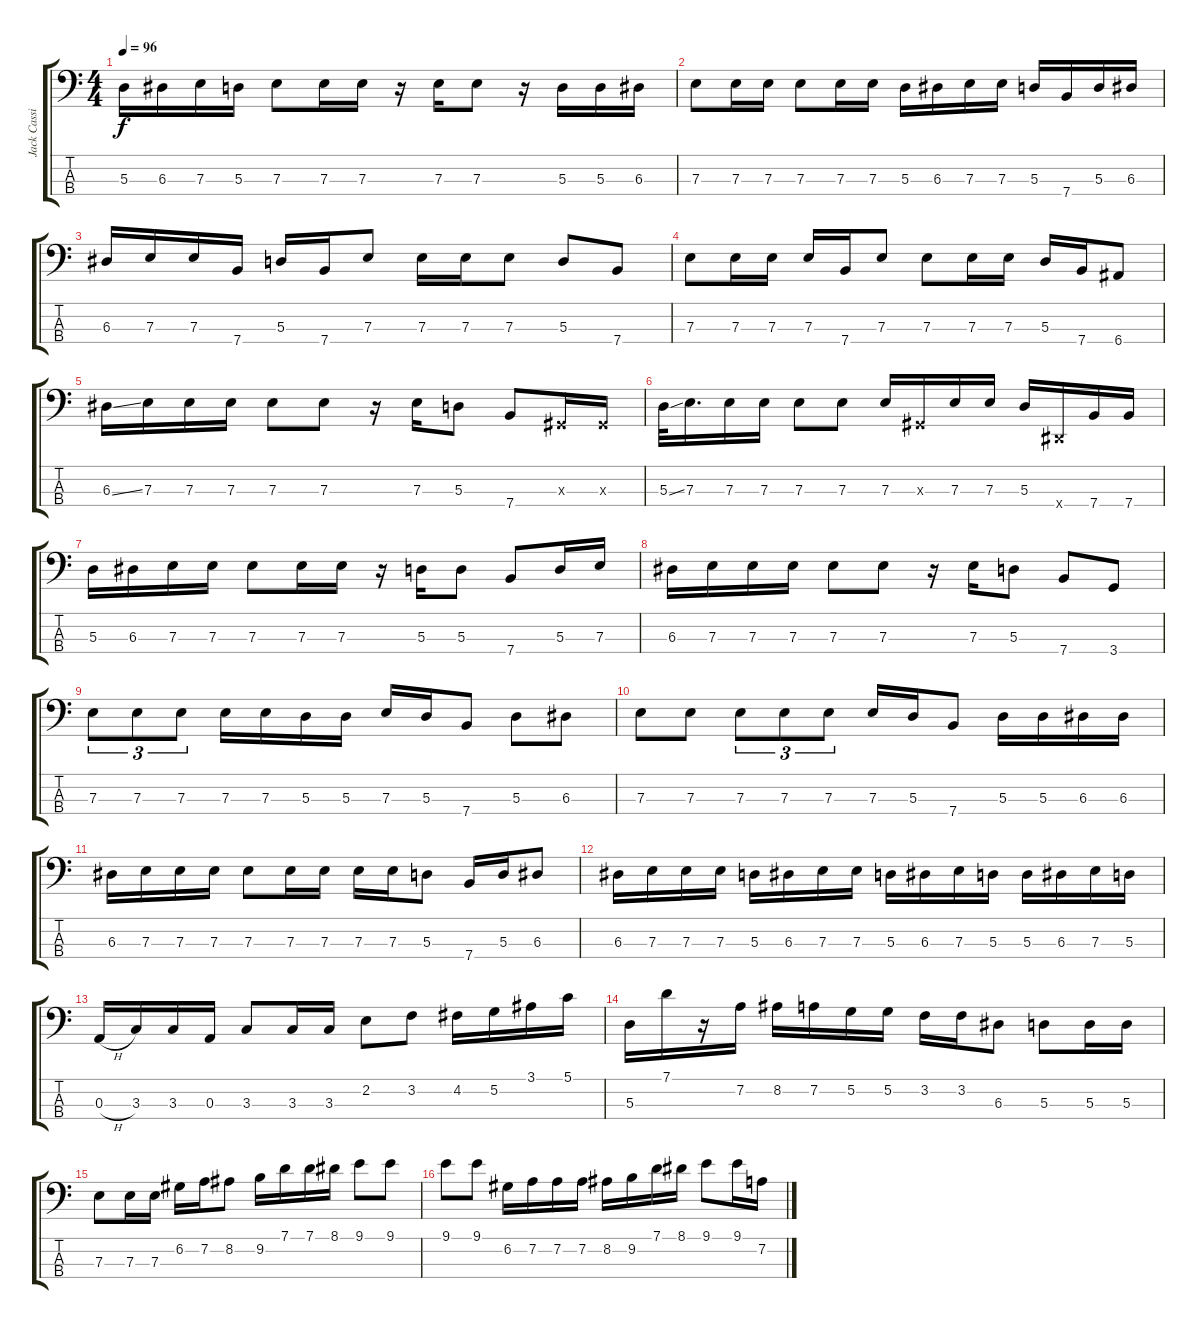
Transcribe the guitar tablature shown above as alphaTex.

\track ("Jack Cassidy" "Jack Cassi") {instrument electricbassfinger}
\staff {score tabs}
\tuning (G2 D2 A1 E1) {hide}
\ts (4 4)
\tempo 96
\clef f4
\ks c
5.3.16{dy f} 6.3.16 7.3.16 5.3.16 7.3.8 7.3.16 7.3.16 r.16 7.3.16 7.3.8 r.16 5.3.16 5.3.16 6.3.16 |
7.3.8 7.3.16 7.3.16 7.3.8 7.3.16 7.3.16 5.3.16 6.3.16 7.3.16 7.3.16 5.3.16 7.4.16 5.3.16 6.3.16 |
6.3.16 7.3.16 7.3.16 7.4.16 5.3.16 7.4.16 7.3.8 7.3.16 7.3.16 7.3.8 5.3.8 7.4.8 |
7.3.8 7.3.16 7.3.16 7.3.16 7.4.16 7.3.8 7.3.8 7.3.16 7.3.16 5.3.16 7.4.16 6.4.8 |
6.3{ss}.16 7.3.16 7.3.16 7.3.16 7.3.8 7.3.8 r.16 7.3.16 5.3.8 7.4.8 -1.3{x}.16 -1.3{x}.16 |
5.3{ss}.32 7.3.16{d} 7.3.16 7.3.16 7.3.8 7.3.8 7.3.16 -1.3{x}.16 7.3.16 7.3.16 5.3.16 -1.4{x}.16 7.4.16 7.4.16 |
5.3.16 6.3.16 7.3.16 7.3.16 7.3.8 7.3.16 7.3.16 r.16 5.3.16 5.3.8 7.4.8 5.3.16 7.3.16 |
6.3.16 7.3.16 7.3.16 7.3.16 7.3.8 7.3.8 r.16 7.3.16 5.3.8 7.4.8 3.4.8 |
7.3.8{tu (3 2)} 7.3.8{tu (3 2)} 7.3.8{tu (3 2)} 7.3.16 7.3.16 5.3.16 5.3.16 7.3.16 5.3.16 7.4.8 5.3.8 6.3.8 |
7.3.8 7.3.8 7.3.8{tu (3 2)} 7.3.8{tu (3 2)} 7.3.8{tu (3 2)} 7.3.16 5.3.16 7.4.8 5.3.16 5.3.16 6.3.16 6.3.16 |
6.3.16 7.3.16 7.3.16 7.3.16 7.3.8 7.3.16 7.3.16 7.3.16 7.3.16 5.3.8 7.4.16 5.3.16 6.3.8 |
6.3.16 7.3.16 7.3.16 7.3.16 5.3.16 6.3.16 7.3.16 7.3.16 5.3.16 6.3.16 7.3.16 5.3.16 5.3.16 6.3.16 7.3.16 5.3.16 |
0.3{h}.16 3.3.16 3.3.16 0.3.16 3.3.8 3.3.16 3.3.16 2.2.8 3.2.8 4.2.16 5.2.16 3.1.16 5.1.16 |
5.3.16 7.1.16 r.16 7.2.16 8.2.16 7.2.16 5.2.16 5.2.16 3.2.16 3.2.16 6.3.8 5.3.8 5.3.16 5.3.16 |
7.3.8 7.3.16 7.3.16 6.2.16 7.2.16 8.2.8 9.2.16 7.1.16 7.1.16 8.1.16 9.1.8 9.1.8 |
9.1.8 9.1.8 6.2.16 7.2.16 7.2.16 7.2.16 8.2.16 9.2.16 7.1.16 8.1.16 9.1.8 9.1.16 7.2.16
